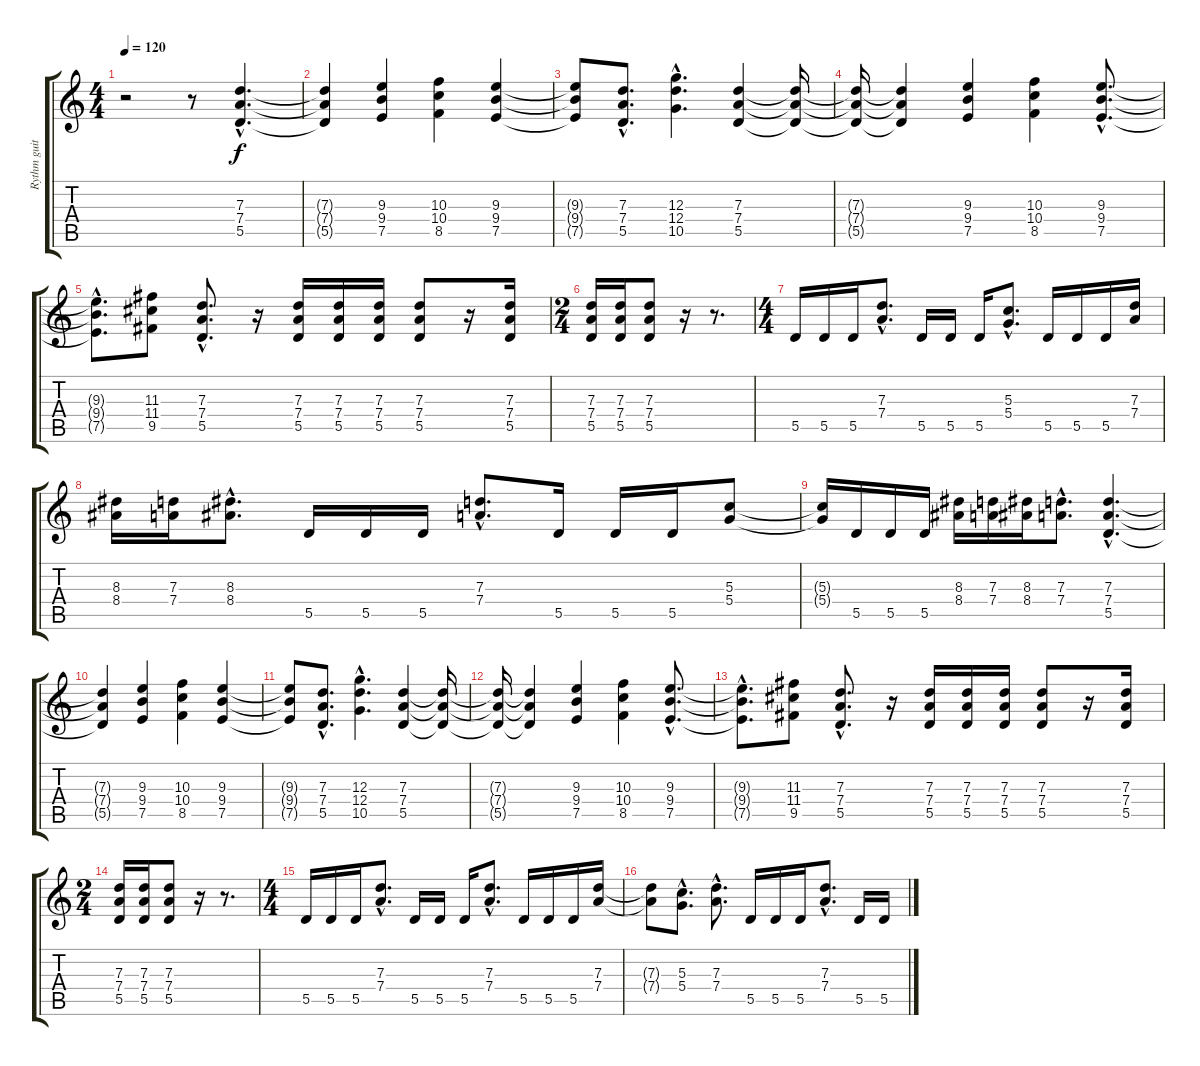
\track ("Rythm guitar" "Rythm guit") {instrument distortionguitar}
\staff {score tabs}
\tuning (E4 B3 G3 D3 A2 E2) {hide}
\ts (4 4)
\tempo 120
\clef g2
\ks c
r.2{dy f} r.8 (7.3{hac} 7.4{hac} 5.5{hac}).4{d} |
(7.3{t} 7.4{t} 5.5{t}).4 (9.3 9.4 7.5).4 (10.3 10.4 8.5).4 (9.3 9.4 7.5).4 |
(9.3{t} 9.4{t} 7.5{t}).8 (7.3{hac} 7.4{hac} 5.5{hac}).8{d} (12.3{hac} 12.4{hac} 10.5{hac}).4{d} (7.3 7.4 5.5).4 (7.3{t} 7.4{t} 5.5{t}).16 |
(7.3{t} 7.4{t} 5.5{t}).16 (7.3{t} 7.4{t} 5.5{t}).4 (9.3 9.4 7.5).4 (10.3 10.4 8.5).4 (9.3{hac} 9.4{hac} 7.5{hac}).8{d} |
(9.3{hac t} 9.4{hac t} 7.5{hac t}).8{d} (11.3 11.4 9.5).8 (7.3{hac} 7.4{hac} 5.5{hac}).8{d} r.16 (7.3 7.4 5.5).16 (7.3 7.4 5.5).16 (7.3 7.4 5.5).16 (7.3 7.4 5.5).8 r.16 (7.3 7.4 5.5).16 |
\ts (2 4)
(7.3 7.4 5.5).16 (7.3 7.4 5.5).16 (7.3 7.4 5.5).8 r.16 r.8{d} |
\ts (4 4)
5.5.16 5.5.16 5.5.16 (7.3{hac} 7.4{hac}).8{d} 5.5.16 5.5.16 5.5.16 (5.3{hac} 5.4{hac}).8{d} 5.5.16 5.5.16 5.5.16 (7.3 7.4).16 |
(8.3 8.4).16 (7.3 7.4).16 (8.3{hac} 8.4{hac}).8{d} 5.5.16 5.5.16 5.5.16 (7.3{hac} 7.4{hac}).8{d} 5.5.16 5.5.16 5.5.16 (5.3 5.4).8 |
(5.3{t} 5.4{t}).16 5.5.16 5.5.16 5.5.16 (8.3 8.4).16 (7.3 7.4).16 (8.3 8.4).16 (7.3{hac} 7.4{hac}).8{d} (7.3{hac} 7.4{hac} 5.5{hac}).4{d} |
(7.3{t} 7.4{t} 5.5{t}).4 (9.3 9.4 7.5).4 (10.3 10.4 8.5).4 (9.3 9.4 7.5).4 |
(9.3{t} 9.4{t} 7.5{t}).8 (7.3{hac} 7.4{hac} 5.5{hac}).8{d} (12.3{hac} 12.4{hac} 10.5{hac}).4{d} (7.3 7.4 5.5).4 (7.3{t} 7.4{t} 5.5{t}).16 |
(7.3{t} 7.4{t} 5.5{t}).16 (7.3{t} 7.4{t} 5.5{t}).4 (9.3 9.4 7.5).4 (10.3 10.4 8.5).4 (9.3{hac} 9.4{hac} 7.5{hac}).8{d} |
(9.3{hac t} 9.4{hac t} 7.5{hac t}).8{d} (11.3 11.4 9.5).8 (7.3{hac} 7.4{hac} 5.5{hac}).8{d} r.16 (7.3 7.4 5.5).16 (7.3 7.4 5.5).16 (7.3 7.4 5.5).16 (7.3 7.4 5.5).8 r.16 (7.3 7.4 5.5).16 |
\ts (2 4)
(7.3 7.4 5.5).16 (7.3 7.4 5.5).16 (7.3 7.4 5.5).8 r.16 r.8{d} |
\ts (4 4)
5.5.16 5.5.16 5.5.16 (7.3{hac} 7.4{hac}).8{d} 5.5.16 5.5.16 5.5.16 (7.3{hac} 7.4{hac}).8{d} 5.5.16 5.5.16 5.5.16 (7.3 7.4).16 |
(7.3{t} 7.4{t}).8 (5.3{hac} 5.4{hac}).8{d} (7.3{hac} 7.4{hac}).8{d} 5.5.16 5.5.16 5.5.16 (7.3{hac} 7.4{hac}).8{d} 5.5.16 5.5.16
